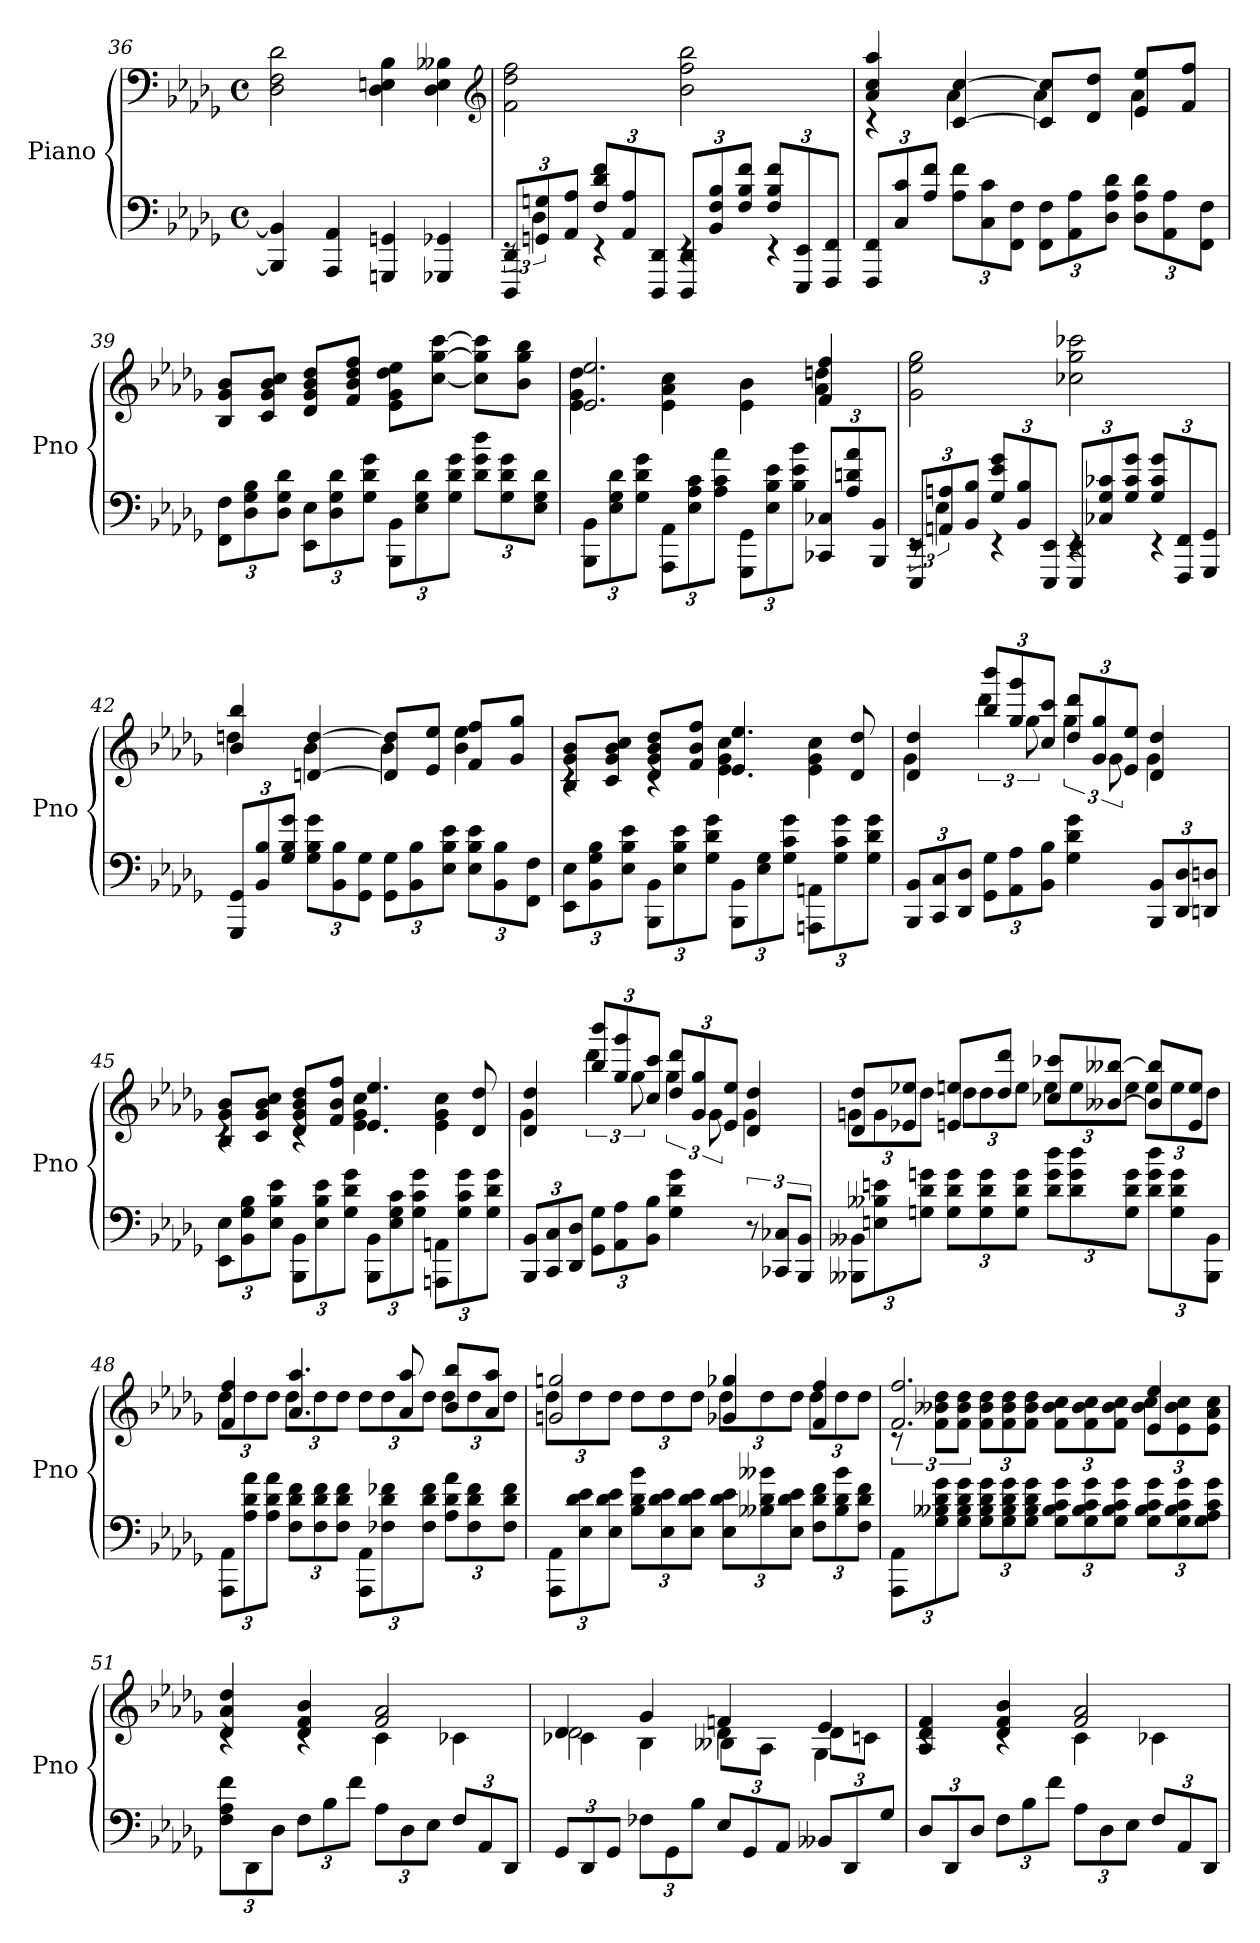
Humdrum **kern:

**kern	**kern
*part1	*part1
*staff2	*staff1
*I"Piano	*
*I'Pno	*
*clefF4	*clefF4
*k[b-e-a-d-g-]	*k[b-e-a-d-g-]
*b-:	*b-:
*M4/4	*M4/4
*met(c)	*met(c)
=36	=36
4BBB--] 4BB--]	2D- 2F 2d-
4AAA- 4AA-	.
4GGGn 4GGn	4D- 4En 4B-
4GGG-X 4GG-X	4D- 4E 4B--X
*	*clefG2
=37	=37
*^	*
12DDD- 12DD-L	12rEE	2f 2dd- 2ff
12GGn 12Gn	6D-	.
12AA- 12A-J	.	.
12F 12d- 12fL	4rEE	.
12AA- 12A-	.	.
12DDD- 12DD-J	.	.
12DDD- 12DD-L	4rEE	2b- 2ff 2bb-
12BB- 12F 12B-	.	.
12F 12B- 12fJ	.	.
12F 12B- 12fL	4rEE	.
12EEE- 12EE-	.	.
12FFF 12FFJ	.	.
*v	*v	*
=38	=38
*	*^
12FFF 12FFL	4a- 4cc 4aa-	4rc
12C 12c	.	.
12A- 12fJ	.	.
12A- 12fL	[4c [4cc	4a-
12C 12c	.	.
12FF 12FJ	.	.
12FF 12FL	8c] 8cc]L	4a-
12AA- 12A-	.	.
.	8d- 8dd-J	.
12D- 12A- 12d-J	.	.
12D- 12A- 12d-L	8e- 8ee-L	4a-
12AA- 12A-	.	.
.	8f 8ffJ	.
12FF 12FJ	.	.
*	*v	*v
=39	=39
12FF 12FL	8B- 8g- 8b-L
12D- 12G- 12B-	.
.	8c 8g- 8b- 8ccJ
12D- 12G- 12d-J	.
12EE- 12E-L	8d- 8g- 8b- 8dd-L
12D- 12G- 12d-	.
.	8f 8b- 8dd- 8ffJ
12G- 12d- 12g-J	.
12BBB- 12BB-L	8e- 8g- 8dd- 8ee-L
12E- 12G- 12d-	.
.	[8cc [8gg- [8cccJ
12G- 12d- 12g-J	.
12d- 12g- 12dd-L	8cc] 8gg-] 8ccc]L
12G- 12d- 12g-	.
.	8b- 8gg- 8bb-J
12E- 12G- 12d-J	.
=40	=40
*	*^
12BBB- 12BB-L	2.e- 2.ee-	4e- 4g- 4dd-
12E- 12G- 12d-	.	.
12G- 12d- 12g-J	.	.
12AAA- 12AA-L	.	4e- 4a- 4cc
12E- 12A- 12c	.	.
12A- 12c 12a-J	.	.
12GGG- 12GG-L	.	4e- 4b-
12E- 12B- 12e-	.	.
12B- 12e- 12b-J	.	.
12CC-X 12C-XL	4f 4ff	4a- 4ddn
12A- 12dn 12a-	.	.
12BBB- 12BB-J	.	.
*	*v	*v
=41	=41
*^	*
12EEE- 12EE-L	12rEE	2g- 2ee- 2gg-
12AAn 12An	6E-	.
12BB- 12B-J	.	.
12G- 12e- 12g-L	4rEE	.
12BB- 12B-	.	.
12EEE- 12EE-J	.	.
12EEE- 12EE-L	4rEE	2cc-X 2gg- 2ccc-X
12C-X 12G- 12c-X	.	.
12G- 12c- 12g-J	.	.
12G- 12c- 12g-L	4rEE	.
12FFF 12FF	.	.
12GGG- 12GG-J	.	.
*v	*v	*
=42	=42
*	*^
12GGG- 12GG-L	4b- 4bb-	4ddn
12BB- 12B-	.	.
12G- 12B- 12g-J	.	.
12G- 12B- 12g-L	[4dn [4dd	4b-
12BB- 12B-	.	.
12GG- 12G-J	.	.
12GG- 12G-L	8d] 8dd]L	4b-
12BB- 12B-	.	.
.	8e- 8ee-J	.
12E- 12B- 12e-J	.	.
12E- 12B- 12e-L	8f 8ffL	4b- 4ee-
12BB- 12B-	.	.
.	8g- 8gg-J	.
12FF 12FJ	.	.
=43	=43	=43
12EE- 12E-L	8B- 8g- 8b-L	4rc
12BB- 12G- 12B-	.	.
.	8c 8g- 8b- 8ccJ	.
12E- 12B- 12e-J	.	.
12BBB- 12BB-L	8d- 8g- 8b- 8dd-L	4rc
12E- 12B- 12e-	.	.
.	8f 8b- 8ffJ	.
12G- 12d- 12g-J	.	.
12BBB- 12BB-L	4.e- 4.ee-	4e- 4g- 4cc
12E- 12G-	.	.
12G- 12c 12g-J	.	.
12AAAn 12AAnL	.	4e- 4g- 4cc
12G- 12c 12g-	.	.
.	8d- 8dd-	.
12G- 12d- 12g-J	.	.
=44	=44	=44
12BBB- 12BB-L	4d- 4dd-	4g-
12CC 12C	.	.
12DD- 12D-J	.	.
12GG- 12G-L	12bb- 12bbb-L	6ddd-
12AA- 12A-	12gg- 12ggg-	.
12BB- 12B-J	12cc 12cccJ	12gg-
4G- 4d- 4g-	12dd- 12ddd-L	6gg-
.	12g- 12gg-	.
.	12e- 12ee-J	12g-
12BBB- 12BB-L	4d- 4dd-	4g-
12DD- 12D-	.	.
12DDn 12DnJ	.	.
=45	=45	=45
12EE- 12E-L	8B- 8g- 8b-L	4rc
12BB- 12G- 12B-	.	.
.	8c 8g- 8b- 8ccJ	.
12E- 12B- 12e-J	.	.
12BBB- 12BB-L	8d- 8g- 8b- 8dd-L	4rc
12E- 12B- 12e-	.	.
.	8f 8b- 8ffJ	.
12G- 12d- 12g-J	.	.
12BBB- 12BB-L	4.e- 4.ee-	4e- 4g- 4cc
12E- 12G- 12c	.	.
12G- 12c 12g-J	.	.
12AAAn 12AAnL	.	4e- 4g- 4cc
12G- 12c 12g-	.	.
.	8d- 8dd-	.
12G- 12d- 12g-J	.	.
=46	=46	=46
12BBB- 12BB-L	4d- 4dd-	4g-
12CC 12C	.	.
12DD- 12D-J	.	.
12GG- 12G-L	12bb- 12bbb-L	6ddd-
12AA- 12A-	12gg- 12ggg-	.
12BB- 12B-J	12cc 12cccJ	12gg-
4G- 4d- 4g-	12dd- 12ddd-L	6gg-
.	12g- 12gg-	.
.	12e- 12ee-J	12g-
12r	4d- 4dd-	4g-
12CC-X 12C-XL	.	.
12BBB- 12BB-J	.	.
=47	=47	=47
12BBB--X 12BB--XL	8d- 8dd-L	12gnL
12En 12B--X 12en	.	12g
.	8e-X 8ee-XJ	.
12Gn 12d- 12gnJ	.	12dd-J
12G 12d- 12gL	8en 8eenL	12dd-L
12G 12d- 12g	.	12dd-
.	8dd- 8ddd-J	.
12G 12d- 12gJ	.	12eeJ
12d- 12g 12dd-L	8cc-X 8ccc-XL	12eeL
12d- 12g 12dd-	.	12ee
.	[8b--X [8bb--XJ	.
12G 12d- 12gJ	.	12eeJ
12d- 12g 12dd-L	8b--] 8bb--]L	12eeL
12G 12d- 12g	.	12ee
.	8e 8eeJ	.
12BBB-- 12BB--J	.	12dd-J
=48	=48	=48
12AAA- 12AA-L	4f 4ff	12dd-L
12A- 12d- 12a-	.	12dd-
12A- 12d- 12a-J	.	12dd-J
12F 12d- 12fL	4.a- 4.aa-	12dd-L
12F 12d- 12f	.	12dd-
12F 12d- 12fJ	.	12dd-J
12AAA- 12AA-L	.	12dd-L
12F-X 12d- 12f-X	.	12dd-
.	8a- 8aa-	.
12F- 12d- 12f-J	.	12dd-J
12A- 12d- 12a-L	8b- 8bb-L	12dd-L
12F- 12d- 12f-	.	12dd-
.	8a- 8aa-J	.
12F- 12d- 12f-J	.	12dd-J
=49	=49	=49
12AAA- 12AA-L	2gn 2ggn	12dd-L
12E- 12d- 12e-	.	12dd-
12E- 12d- 12e-J	.	12dd-J
12B- 12d- 12b-L	.	12dd-L
12E- 12d- 12e-	.	12dd-
12E- 12d- 12e-J	.	12dd-J
12E- 12d- 12e-L	4g-X 4gg-X	12dd-L
12B--X 12d- 12b--X	.	12dd-
12E- 12d- 12e-J	.	12dd-J
12F 12d- 12fL	4f 4ff	12dd-L
12B-- 12d- 12b--	.	12dd-
12F 12d- 12fJ	.	12dd-J
=50	=50	=50
12AAA- 12AA-L	2.f 2.ff	12rc
12G- 12B--X 12d- 12g-	.	12f 12b--X 12dd-L
12G- 12B-- 12d- 12g-J	.	12f 12b-- 12dd-J
12G- 12B-- 12d- 12g-L	.	12f 12b-- 12dd-L
12G- 12B-- 12d- 12g-	.	12f 12b-- 12dd-
12G- 12B-- 12d- 12g-J	.	12f 12b-- 12dd-J
12G- 12B-- 12c 12g-L	.	12f 12b-- 12ccL
12G- 12B-- 12c 12g-	.	12f 12b-- 12cc
12G- 12B-- 12c 12g-J	.	12f 12b-- 12ccJ
12G- 12B-- 12c 12g-L	4e- 4ee-	12b-- 12ccL
12G- 12B-- 12c 12g-	.	12e- 12b-- 12cc
12G- 12A- 12c 12g-J	.	12e- 12a- 12ccJ
=51	=51	=51
12F 12A- 12fL	4d- 4a- 4dd-	4rc
12DD-	.	.
12D-J	.	.
12FL	4d- 4f 4b-	4rc
12B-	.	.
12fJ	.	.
12A-L	2f 2a-	4c
12D-	.	.
12E-J	.	.
12FL	.	4c-X
12AA-	.	.
12DD-J	.	.
=52	=52	=52
*	*	*^
12GG-L	4d-	2d-	4c-X\
12DD-	.	.	.
12GG-J	.	.	.
12F-XL	4g-	.	4B-\
12GG-	.	.	.
12B-J	.	.	.
12E-L	4fn	4d-	8B--X\L
12GG-	.	.	.
.	.	.	8A-\J
12AA-J	.	.	.
12BB--XL	4e-	8d-L	4G-\
12DD-	.	.	.
.	.	8cnJ	.
12G-J	.	.	.
*	*	*v	*v
=53	=53	=53
12D-L	4A- 4d- 4f	4rc
12DD-	.	.
12D-J	.	.
12FL	4d- 4f 4b-	4rc
12B-	.	.
12fJ	.	.
12A-L	2f 2a-	4c
12D-	.	.
12E-J	.	.
12FL	.	4c-X
12AA-	.	.
12DD-J	.	.
*	*v	*v
=	=
*-	*-
